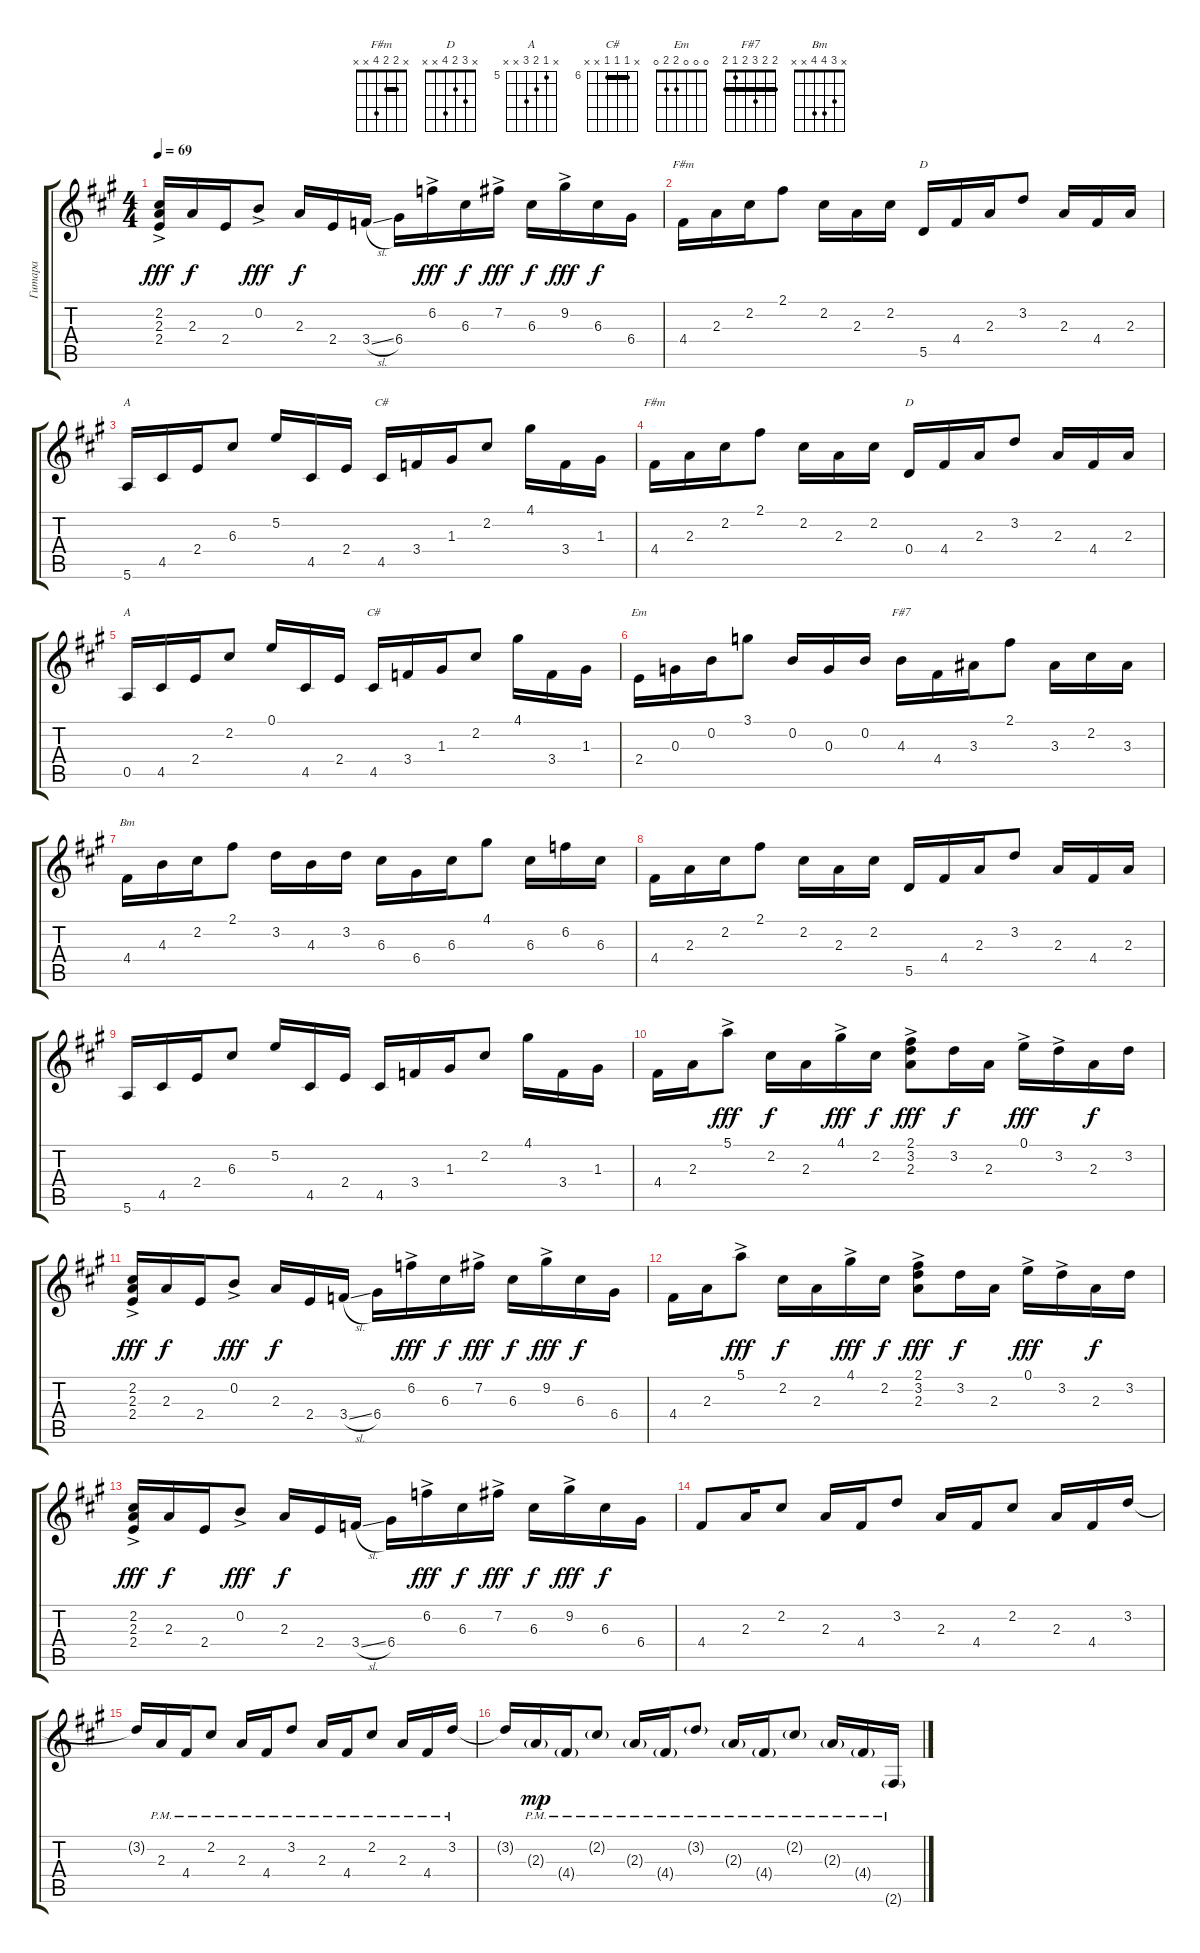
\track ("Гитара" "Гитара") {instrument acousticguitarsteel}
\staff {score tabs}
\tuning (E4 B3 G3 D3 A2 E2) {hide}
\chord ("F#m" 2 2 2 4 0 2) {barre 2}
\chord ("D" 2 3 2 0 x x) {barre 2}
\chord ("A" 0 2 2 2 0 x)
\chord ("C#" 1 2 1 3 4 x) {barre 1}
\chord ("F#m" x 2 2 4 x x) {barre 2}
\chord ("D" x 3 2 4 x x)
\chord ("A" x 5 6 7 x x) {firstfret 5}
\chord ("C#" x 6 6 6 x x) {firstfret 6 barre 6}
\chord ("Em" 0 0 0 2 2 0)
\chord ("F#7" 2 2 3 2 1 2) {barre 2}
\chord ("Bm" x 3 4 4 x x)
\ts (4 4)
\tempo 69
\clef g2
\ks a
(2.2{ac} 2.3 2.4).16{dy fff} 2.3.16{dy f} 2.4.16 0.2{ac}.8{dy fff} 2.3.16{dy f} 2.4.16 3.4{sl}.16 6.4.16 6.2{ac}.16{dy fff} 6.3.16{dy f} 7.2{ac}.16{dy fff} 6.3.16{dy f} 9.2{ac}.16{dy fff} 6.3.16{dy f} 6.4.16 |
4.4.16{ch "F#m"} 2.3.16 2.2.16 2.1.8 2.2.16 2.3.16 2.2.16 5.5.16{ch "D"} 4.4.16 2.3.16 3.2.8 2.3.16 4.4.16 2.3.16 |
5.6.16{ch "A"} 4.5.16 2.4.16 6.3.8 5.2.16 4.5.16 2.4.16 4.5.16{ch "C#"} 3.4.16 1.3.16 2.2.8 4.1.16 3.4.16 1.3.16 |
4.4.16{ch "F#m"} 2.3.16 2.2.16 2.1.8 2.2.16 2.3.16 2.2.16 0.4.16{ch "D"} 4.4.16 2.3.16 3.2.8 2.3.16 4.4.16 2.3.16 |
0.5.16{ch "A"} 4.5.16 2.4.16 2.2.8 0.1.16 4.5.16 2.4.16 4.5.16{ch "C#"} 3.4.16 1.3.16 2.2.8 4.1.16 3.4.16 1.3.16 |
2.4.16{ch "Em" volume 11} 0.3.16 0.2.16 3.1.8 0.2.16 0.3.16 0.2.16 4.3.16{ch "F#7"} 4.4.16 3.3.16 2.1.8 3.3.16 2.2.16 3.3.16 |
4.4.16{ch "Bm" volume 11} 4.3.16 2.2.16 2.1.8 3.2.16 4.3.16 3.2.16 6.3.16 6.4.16 6.3.16 4.1.8 6.3.16 6.2.16 6.3.16 |
4.4.16 2.3.16 2.2.16 2.1.8 2.2.16 2.3.16 2.2.16 5.5.16 4.4.16 2.3.16 3.2.8 2.3.16 4.4.16 2.3.16 |
5.6.16 4.5.16 2.4.16 6.3.8 5.2.16 4.5.16 2.4.16 4.5.16 3.4.16 1.3.16 2.2.8 4.1.16 3.4.16 1.3.16 |
4.4.16 2.3.16 5.1{ac}.8{dy fff} 2.2.16{dy f} 2.3.16 4.1{ac}.16{dy fff} 2.2.16{dy f} (2.1{ac} 3.2 2.3).8{dy fff} 3.2.16{dy f} 2.3.16 0.1{ac}.16{dy fff} 3.2{ac}.16 2.3.16{dy f} 3.2.16 |
(2.2{ac} 2.3 2.4).16{dy fff} 2.3.16{dy f} 2.4.16 0.2{ac}.8{dy fff} 2.3.16{dy f} 2.4.16 3.4{sl}.16 6.4.16 6.2{ac}.16{dy fff} 6.3.16{dy f} 7.2{ac}.16{dy fff} 6.3.16{dy f} 9.2{ac}.16{dy fff} 6.3.16{dy f} 6.4.16 |
4.4.16 2.3.16 5.1{ac}.8{dy fff} 2.2.16{dy f} 2.3.16 4.1{ac}.16{dy fff} 2.2.16{dy f} (2.1{ac} 3.2 2.3).8{dy fff} 3.2.16{dy f} 2.3.16 0.1{ac}.16{dy fff} 3.2{ac}.16 2.3.16{dy f} 3.2.16 |
(2.2{ac} 2.3 2.4).16{dy fff} 2.3.16{dy f} 2.4.16 0.2{ac}.8{dy fff} 2.3.16{dy f} 2.4.16 3.4{sl}.16 6.4.16 6.2{ac}.16{dy fff} 6.3.16{dy f} 7.2{ac}.16{dy fff} 6.3.16{dy f} 9.2{ac}.16{dy fff} 6.3.16{dy f} 6.4.16 |
4.4.8 2.3.16 2.2.8 2.3.16 4.4.16 3.2.8 2.3.16 4.4.16 2.2.8 2.3.16 4.4.16 3.2.16 |
3.2{t}.16 2.3{pm}.16 4.4{pm}.16 2.2{pm}.8 2.3{pm}.16 4.4{pm}.16 3.2{pm}.8 2.3{pm}.16 4.4{pm}.16 2.2{pm}.8 2.3{pm}.16 4.4{pm}.16 3.2{pm}.16 |
3.2{t}.16 2.3{g pm}.16{dy mp} 4.4{g pm}.16 2.2{g pm}.8 2.3{g pm}.16 4.4{g pm}.16 3.2{g pm}.8 2.3{g pm}.16 4.4{g pm}.16 2.2{g pm}.8 2.3{g pm}.16 4.4{g pm}.16 2.6{g pm}.16
